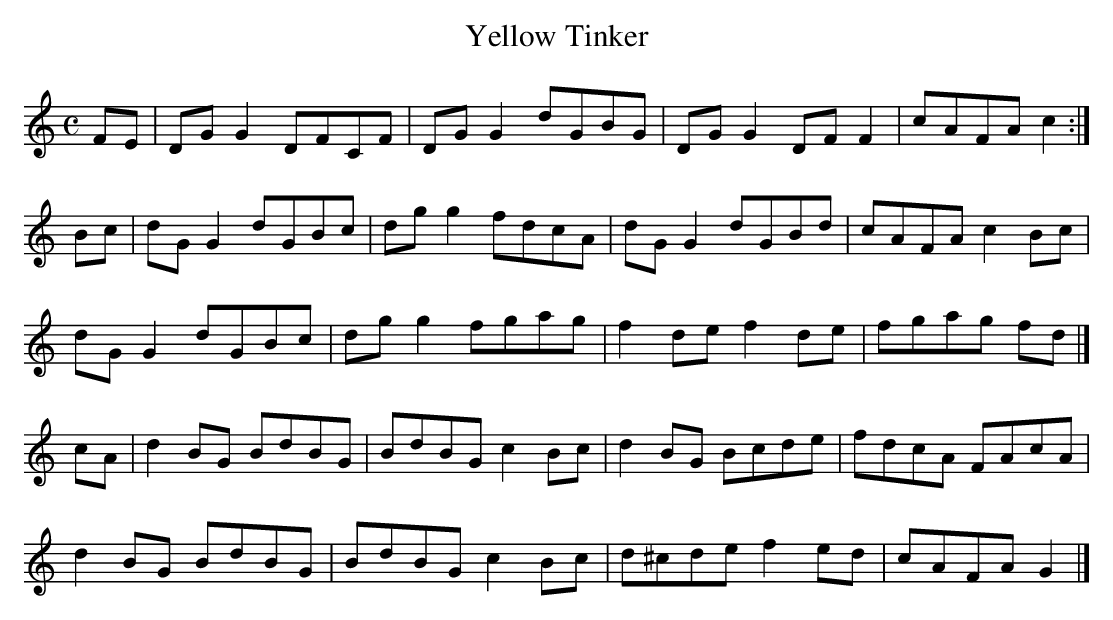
X:1
T:Yellow Tinker
M:C
L:1/8
K:G Mixolydian
FE|DGG2 DFCF|DGG2 dGBG|DGG2 DFF2|cAFA c2:|!
Bc|dGG2 dGBc|dgg2 fdcA|dGG2 dGBd|cAFA c2Bc|!
dGG2 dGBc|dgg2 fgag|f2de f2de|fgag fd|]!
cA|d2BG BdBG|BdBG c2Bc|d2BG Bcde|fdcA FAcA|!
d2BG BdBG|BdBG c2Bc|d^cde f2ed|cAFA G2|]!
